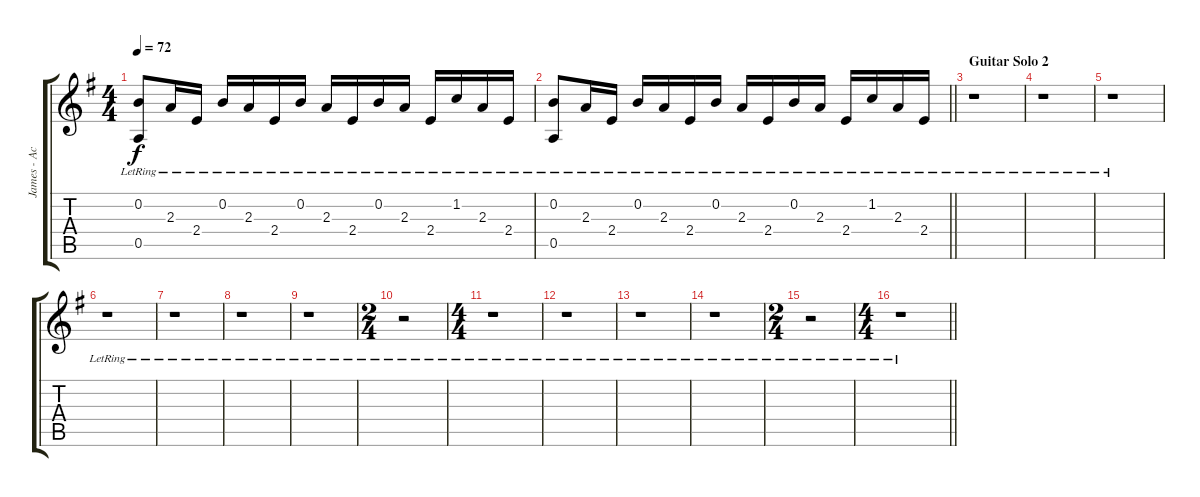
\track ("James - Acoustic R" "James - Ac") {instrument acousticguitarnylon}
\staff {score tabs}
\tuning (E4 B3 G3 D3 A2 E2) {hide}
\ts (4 4)
\tempo 72
\clef g2
\ks eminor
(0.2{lr} 0.5{lr}).8{dy f} 2.3{lr}.16 2.4{lr}.16 0.2{lr}.16 2.3{lr}.16 2.4{lr}.16 0.2{lr}.16 2.3{lr}.16 2.4{lr}.16 0.2{lr}.16 2.3{lr}.16 2.4{lr}.16 1.2{lr}.16 2.3{lr}.16 2.4{lr}.16 |
\barLineRight lightlight
(0.2{lr} 0.5{lr}).8 2.3{lr}.16 2.4{lr}.16 0.2{lr}.16 2.3{lr}.16 2.4{lr}.16 0.2{lr}.16 2.3{lr}.16 2.4{lr}.16 0.2{lr}.16 2.3{lr}.16 2.4{lr}.16 1.2{lr}.16 2.3{lr}.16 2.4{lr}.16 |
\section ("" "Guitar Solo 2")
r.1 |
r.1 |
r.1 |
r.1 |
r.1 |
r.1 |
r.1 |
\ts (2 4)
r.2 |
\ts (4 4)
r.1 |
r.1 |
r.1 |
r.1 |
\ts (2 4)
r.2 |
\ts (4 4)
\barLineRight lightlight
r.1
